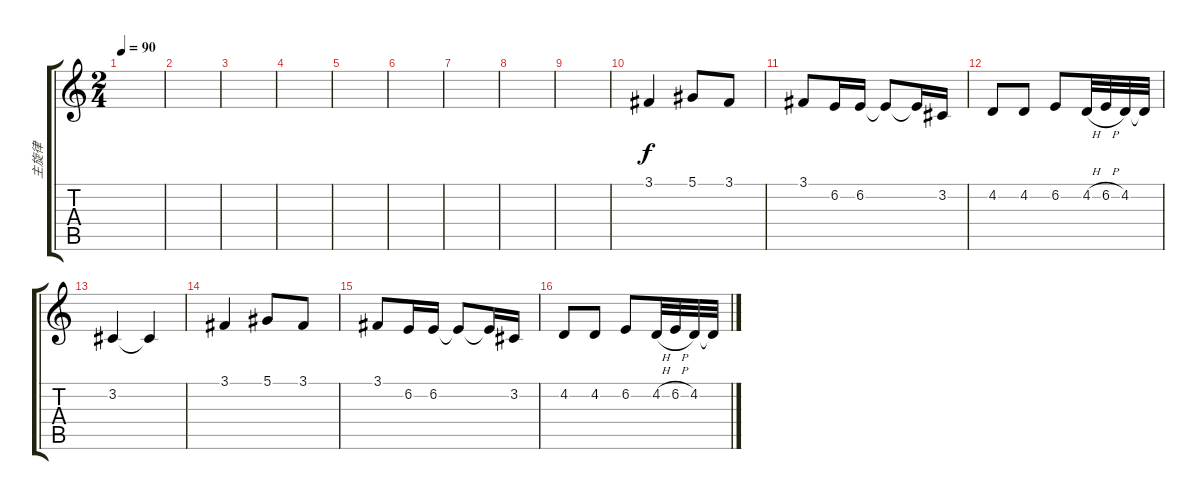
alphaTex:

\track ("主旋律" "主旋律") {instrument panflute}
\staff {score tabs}
\tuning (Eb4 Bb3 Gb3 Db3 Ab2 Eb2) {hide}
\ts (2 4)
\tempo 90
\clef g2
\ks c
|
|
|
|
|
|
|
|
|
3.1.4 5.1.8 3.1.8 |
3.1.8 6.2.16 6.2.16 6.2{t}.8 6.2{t}.16 3.2.16 |
4.2.8 4.2.8 6.2.8 4.2{h}.32 6.2{h}.32 4.2.32 4.2{t}.32 |
3.2.4 3.2{t}.4 |
3.1.4 5.1.8 3.1.8 |
3.1.8 6.2.16 6.2.16 6.2{t}.8 6.2{t}.16 3.2.16 |
4.2.8 4.2.8 6.2.8 4.2{h}.32 6.2{h}.32 4.2.32 4.2{t}.32
